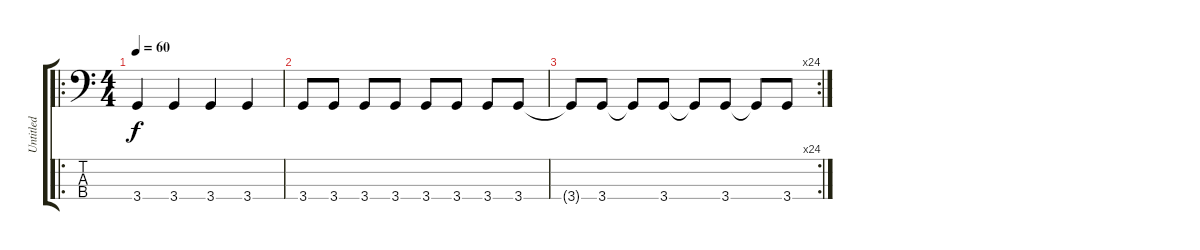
\track ("Untitled" "Untitled") {instrument electricbassfinger}
\staff {score tabs}
\tuning (G2 D2 A1 E1) {hide}
\ro
\ts (4 4)
\tempo 60
\clef f4
\ks c
3.4.4{dy f instrument electricbassfinger} 3.4.4 3.4.4 3.4.4 |
3.4.8 3.4.8 3.4.8 3.4.8 3.4.8 3.4.8 3.4.8 3.4.8 |
\rc 24
3.4{t}.8 3.4.8 3.4{t}.8 3.4.8 3.4{t}.8 3.4.8 3.4{t}.8 3.4.8
